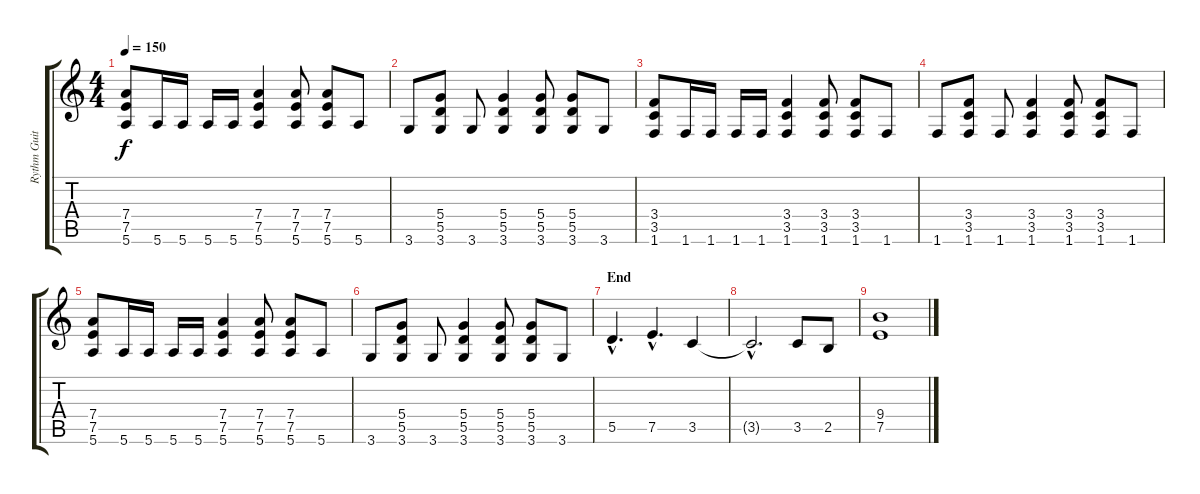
\track ("Rythm Guitar" "Rythm Guit") {instrument distortionguitar}
\staff {score tabs}
\tuning (E4 B3 G3 D3 A2 E2) {hide}
\ts (4 4)
\tempo 150
\clef g2
\ks c
(7.4 7.5 5.6).8{dy f} 5.6.16 5.6.16 5.6.16 5.6.16 (7.4 7.5 5.6).4 (7.4 7.5 5.6).8 (7.4 7.5 5.6).8 5.6.8 |
3.6.8 (5.4 5.5 3.6).8 3.6.8 (5.4 5.5 3.6).4 (5.4 5.5 3.6).8 (5.4 5.5 3.6).8 3.6.8 |
(3.4 3.5 1.6).8 1.6.16 1.6.16 1.6.16 1.6.16 (3.4 3.5 1.6).4 (3.4 3.5 1.6).8 (3.4 3.5 1.6).8 1.6.8 |
1.6.8 (3.4 3.5 1.6).8 1.6.8 (3.4 3.5 1.6).4 (3.4 3.5 1.6).8 (3.4 3.5 1.6).8 1.6.8 |
(7.4 7.5 5.6).8 5.6.16 5.6.16 5.6.16 5.6.16 (7.4 7.5 5.6).4 (7.4 7.5 5.6).8 (7.4 7.5 5.6).8 5.6.8 |
3.6.8 (5.4 5.5 3.6).8 3.6.8 (5.4 5.5 3.6).4 (5.4 5.5 3.6).8 (5.4 5.5 3.6).8 3.6.8 |
\section ("" "End")
5.5{hac}.4{d} 7.5{hac}.4{d} 3.5.4 |
3.5{hac t}.2{d} 3.5.8 2.5.8 |
(9.4 7.5).1
